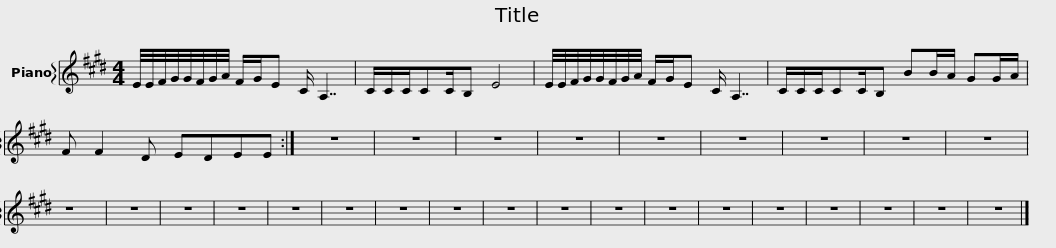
X:1
%%score { 1 }
L:1/8
M:4/4
I:linebreak $
K:E
V:1 treble
V:1
 E/4E/4F/4G/4G/4F/4G/4A/4 F/G/E C/ A,7/2 | C/C/C/CC/B, E4 | E/4E/4F/4G/4G/4F/4G/4A/4 F/G/E C/ A,7/2 |$ C/C/C/CC/B, BB/A/ GG/A/ | F F2 D EDEE :| %5
 z8 | z8 | z8 | z8 | z8 | %10
 z8 | z8 |$ z8 | z8 | z8 | %15
 z8 | z8 | z8 | z8 | z8 | %20
 z8 | z8 | z8 | z8 | z8 | %25
 z8 | z8 | z8 |$ z8 | z8 | %30
 z8 | z8 |] %32
